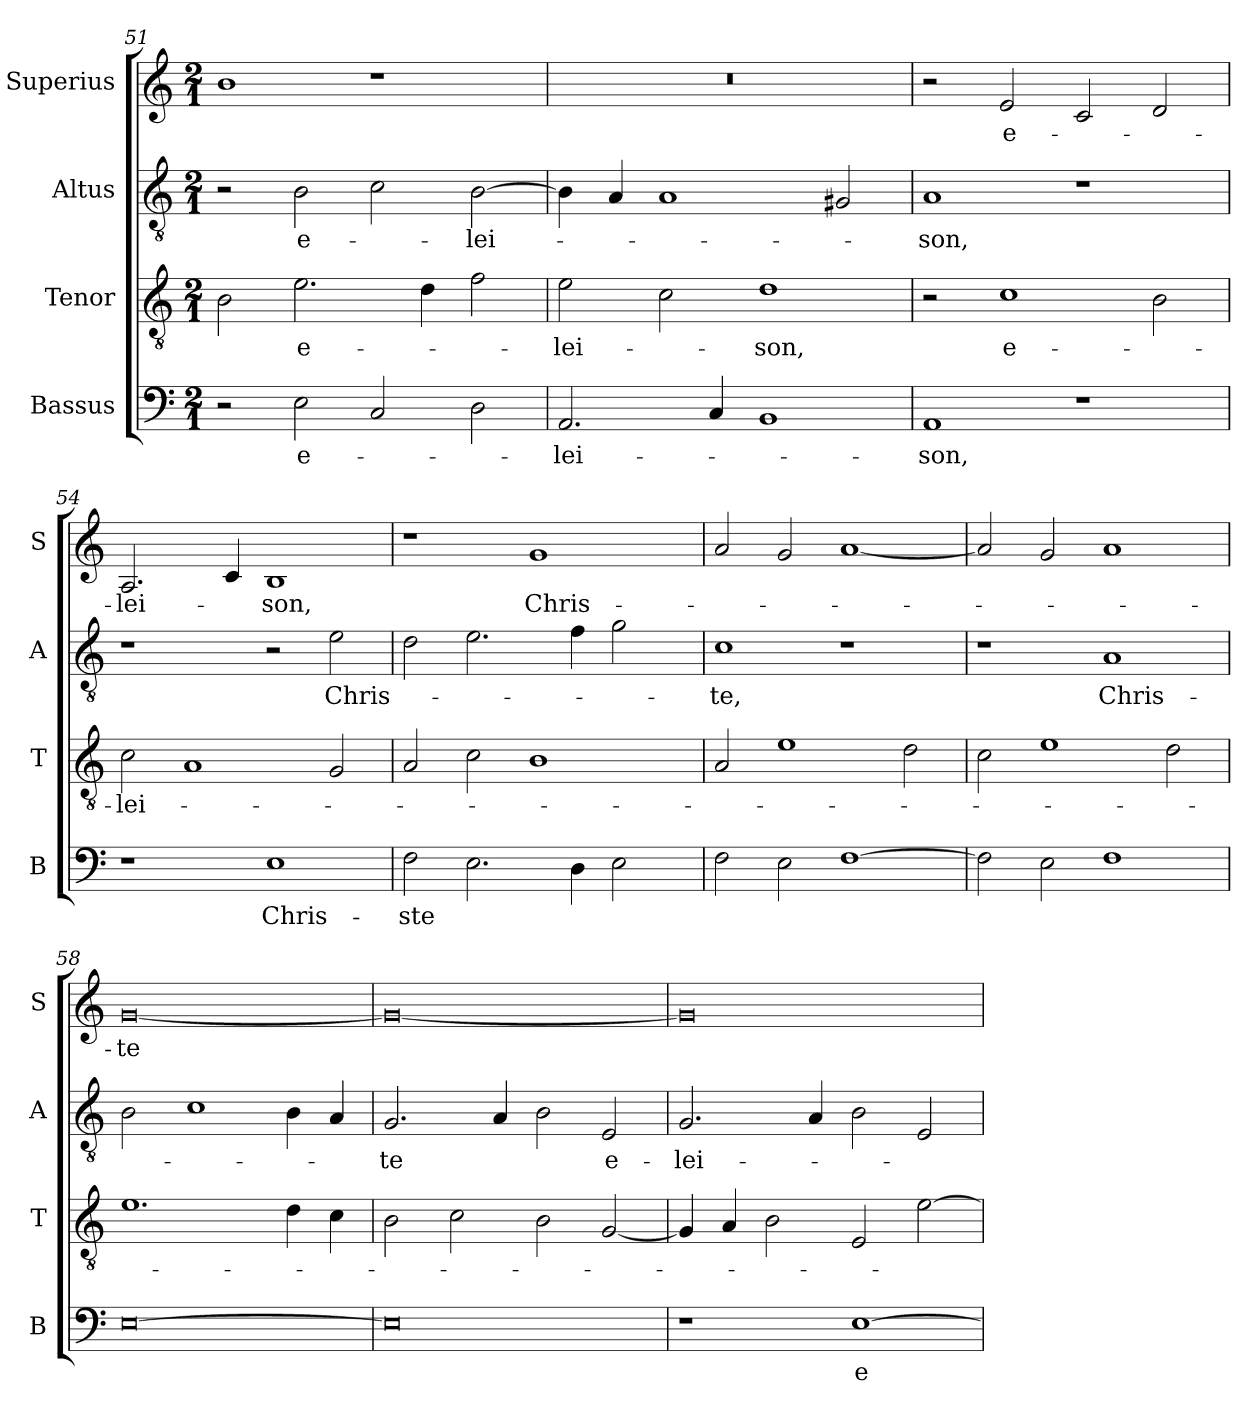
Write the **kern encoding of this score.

**kern	**text	**kern	**text	**kern	**text	**kern	**text
*part4	*part4	*part3	*part3	*part2	*part2	*part1	*part1
*staff4	*staff4	*staff3	*staff3	*staff2	*staff2	*staff1	*staff1
*I"Bassus	*	*I"Tenor	*	*I"Altus	*	*I"Superius	*
*I'B	*	*I'T	*	*I'A	*	*I'S	*
*clefF4	*	*clefGv2	*	*clefGv2	*	*clefG2	*
*k[]	*	*k[]	*	*k[]	*	*k[]	*
*M2/1	*	*M2/1	*	*M2/1	*	*M2/1	*
=51	=51	=51	=51	=51	=51	=51	=51
2r	.	2B\	.	2r	.	1b	.
2E\	e-	2.e\	e-	2B\	e-	.	.
2C/	.	.	.	2c\	.	1r	.
.	.	4d\	.	.	.	.	.
2D\	.	2f\	.	[2B\	-lei-	.	.
=52	=52	=52	=52	=52	=52	=52	=52
2.AA/	-lei-	2e\	-lei-	4B\]	.	0r	.
.	.	.	.	4A/	.	.	.
.	.	2c\	.	1A	.	.	.
4C/	.	.	.	.	.	.	.
1BB	.	1d	-son,	.	.	.	.
.	.	.	.	2G#X/	.	.	.
=53	=53	=53	=53	=53	=53	=53	=53
1AA	-son,	2r	.	1A	-son,	2r	.
.	.	1c	e-	.	.	2e/	e-
1r	.	.	.	1r	.	2c/	.
.	.	2B\	.	.	.	2d/	.
=54	=54	=54	=54	=54	=54	=54	=54
1r	.	2c\	-lei-	1r	.	2.A/	-lei-
.	.	1A	.	.	.	.	.
.	.	.	.	.	.	4c/	.
1E	Chris-	.	.	2r	.	1B	-son,
.	.	2G/	.	2e\	Chris-	.	.
=55	=55	=55	=55	=55	=55	=55	=55
2F\	-ste	2A/	.	2d\	.	1r	.
2.E\	.	2c\	.	2.e\	.	.	.
.	.	1B	.	.	.	1g	Chris-
4D\	.	.	.	4f\	.	.	.
2E\	.	.	.	2g\	.	.	.
=56	=56	=56	=56	=56	=56	=56	=56
2F\	.	2A/	.	1c	-te,	2a/	.
2E\	.	1e	.	.	.	2g/	.
[1F	.	.	.	1r	.	[1a	.
.	.	2d\	.	.	.	.	.
=57	=57	=57	=57	=57	=57	=57	=57
2F\]	.	2c\	.	1r	.	2a/]	.
2E\	.	1e	.	.	.	2g/	.
1F	.	.	.	1A	Chris-	1a	.
.	.	2d\	.	.	.	.	.
=58	=58	=58	=58	=58	=58	=58	=58
[0E	.	1.e	.	2B\	.	[0g	-te
.	.	.	.	1c	.	.	.
.	.	4d\	.	4B\	.	.	.
.	.	4c\	.	4A/	.	.	.
=59	=59	=59	=59	=59	=59	=59	=59
0E]	.	2B\	.	2.G/	-te	0g_	.
.	.	2c\	.	.	.	.	.
.	.	.	.	4A/	.	.	.
.	.	2B\	.	2B\	.	.	.
.	.	[2G/	.	2E/	e-	.	.
=60	=60	=60	=60	=60	=60	=60	=60
1r	.	4G/]	.	2.G/	-lei-	0g]	.
.	.	4A/	.	.	.	.	.
.	.	2B\	.	.	.	.	.
.	.	.	.	4A/	.	.	.
[1E	e-	2E/	.	2B\	.	.	.
.	.	[2e\	.	2E/	.	.	.
=	=	=	=	=	=	=	=
*-	*-	*-	*-	*-	*-	*-	*-
